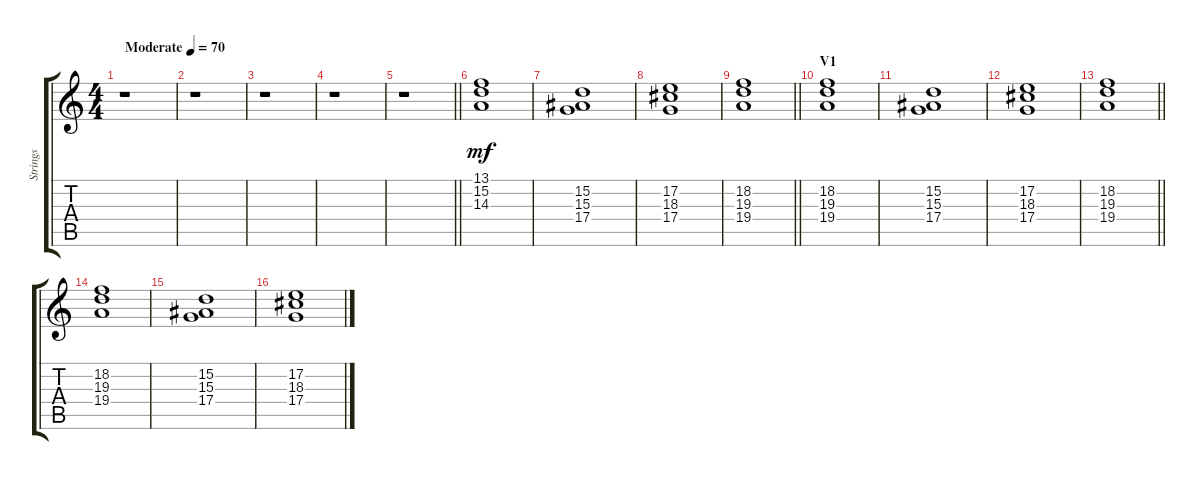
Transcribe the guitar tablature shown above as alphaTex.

\track ("Strings" "Strings") {instrument stringensemble1}
\staff {score tabs}
\tuning (E4 B3 G3 D3 A2 E2) {hide}
\ts (4 4)
\tempo (70 "Moderate")
\clef g2
\ks c
r.1{dy mf instrument stringensemble1} |
r.1 |
r.1 |
r.1 |
\barLineRight lightlight
r.1 |
\section ("" "")
(13.1 15.2 14.3).1 |
(15.2 15.3 17.4).1 |
(17.2 18.3 17.4).1 |
\barLineRight lightlight
(18.2 19.3 19.4).1 |
\section ("" "V1")
(18.2 19.3 19.4).1 |
(15.2 15.3 17.4).1 |
(17.2 18.3 17.4).1 |
\barLineRight lightlight
(18.2 19.3 19.4).1 |
(18.2 19.3 19.4).1 |
(15.2 15.3 17.4).1 |
(17.2 18.3 17.4).1
